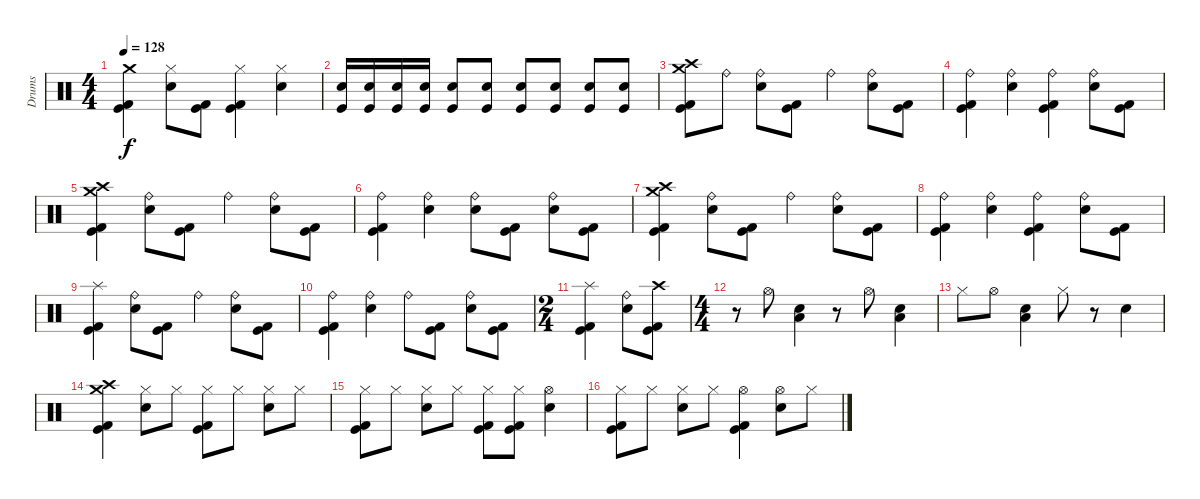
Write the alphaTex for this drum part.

\track ("Drums" "Drums") {instrument percussion}
\staff {score}
\articulation defaults
\ts (4 4)
\tempo 128
\clef neutral
\ks c
("Crash medium (hit)" "Kick (hit) 2" "Kick (hit)").4{dy f} ("Hi-Hat (closed)" "Electric Snare (hit)").8 ("Kick (hit) 2" "Kick (hit)").8 ("Hi-Hat (closed)" "Kick (hit) 2" "Kick (hit)").4 ("Hi-Hat (closed)" "Electric Snare (hit)").4 |
("Electric Snare (hit)" "Kick (hit)").16 ("Electric Snare (hit)" "Kick (hit)").16 ("Electric Snare (hit)" "Kick (hit)").16 ("Electric Snare (hit)" "Kick (hit)").16 ("Electric Snare (hit)" "Kick (hit)").8 ("Electric Snare (hit)" "Kick (hit)").8 ("Electric Snare (hit)" "Kick (hit)").8 ("Electric Snare (hit)" "Kick (hit)").8 ("Electric Snare (hit)" "Kick (hit)").8 ("Electric Snare (hit)" "Kick (hit)").8 |
("Crash medium (hit)" "Crash high (hit)" "Kick (hit) 2" "Kick (hit)").8 "Ride (bell)".8 ("Ride (bell)" "Electric Snare (hit)").8 ("Kick (hit) 2" "Kick (hit)").8 "Ride (bell)".4 ("Ride (bell)" "Electric Snare (hit)").8 ("Kick (hit) 2" "Kick (hit)").8 |
("Ride (bell)" "Kick (hit) 2" "Kick (hit)").4 ("Ride (bell)" "Electric Snare (hit)").4 ("Ride (bell)" "Kick (hit) 2" "Kick (hit)").4 ("Ride (bell)" "Electric Snare (hit)").8 ("Kick (hit) 2" "Kick (hit)").8 |
("Crash medium (hit)" "Crash high (hit)" "Kick (hit) 2" "Kick (hit)").4 ("Ride (bell)" "Electric Snare (hit)").8 ("Kick (hit) 2" "Kick (hit)").8 "Ride (bell)".4 ("Ride (bell)" "Electric Snare (hit)").8 ("Kick (hit) 2" "Kick (hit)").8 |
("Ride (bell)" "Kick (hit) 2" "Kick (hit)").4 ("Ride (bell)" "Electric Snare (hit)").4 ("Ride (bell)" "Electric Snare (hit)").8 ("Kick (hit) 2" "Kick (hit)").8 ("Ride (bell)" "Electric Snare (hit)").8 ("Kick (hit) 2" "Kick (hit)").8 |
("Crash medium (hit)" "Crash high (hit)" "Kick (hit) 2" "Kick (hit)").4 ("Ride (bell)" "Electric Snare (hit)").8 ("Kick (hit) 2" "Kick (hit)").8 "Ride (bell)".4 ("Ride (bell)" "Electric Snare (hit)").8 ("Kick (hit) 2" "Kick (hit)").8 |
("Ride (bell)" "Kick (hit) 2" "Kick (hit)").4 ("Ride (bell)" "Electric Snare (hit)").4 ("Ride (bell)" "Kick (hit) 2" "Kick (hit)").4 ("Ride (bell)" "Electric Snare (hit)").8 ("Kick (hit) 2" "Kick (hit)").8 |
("Splash (hit)" "Kick (hit) 2" "Kick (hit)").4 ("Ride (bell)" "Electric Snare (hit)").8 ("Kick (hit) 2" "Kick (hit)").8 "Ride (bell)".4 ("Ride (bell)" "Electric Snare (hit)").8 ("Kick (hit) 2" "Kick (hit)").8 |
("Ride (bell)" "Kick (hit) 2" "Kick (hit)").4 ("Ride (bell)" "Electric Snare (hit)").4 "Ride (bell)".8 ("Kick (hit) 2" "Kick (hit)").8 ("Ride (bell)" "Electric Snare (hit)").8 ("Kick (hit) 2" "Kick (hit)").8 |
\ts (2 4)
("Splash (hit)" "Kick (hit) 2" "Kick (hit)").4 ("Ride (bell)" "Electric Snare (hit)").8 ("Crash high (hit)" "Kick (hit) 2" "Kick (hit)").8 |
\ts (4 4)
r.8 "Hi-Hat (open)".8 ("Electric Snare (hit)" "Low Tom (hit)").4 r.8 "Hi-Hat (open)".8 ("Electric Snare (hit)" "Low Tom (hit)").4 |
"Hi-Hat (closed)".8 "Hi-Hat (open)".8 ("Electric Snare (hit)" "Low Tom (hit)").4 "Hi-Hat (closed)".8 r.8 "Electric Snare (hit)".4 |
("Crash medium (hit)" "Crash high (hit)" "Kick (hit) 2" "Kick (hit)").4 ("Hi-Hat (closed)" "Electric Snare (hit)").8 "Hi-Hat (closed)".8 ("Hi-Hat (closed)" "Kick (hit)" "Kick (hit) 2").8 "Hi-Hat (closed)".8 ("Hi-Hat (closed)" "Electric Snare (hit)").8 "Hi-Hat (closed)".8 |
("Hi-Hat (closed)" "Kick (hit) 2" "Kick (hit)").8 "Hi-Hat (closed)".8 ("Hi-Hat (closed)" "Electric Snare (hit)").8 "Hi-Hat (closed)".8 ("Hi-Hat (closed)" "Kick (hit) 2" "Kick (hit)").8 ("Hi-Hat (closed)" "Kick (hit) 2" "Kick (hit)").8 ("Hi-Hat (open)" "Electric Snare (hit)").4 |
("Hi-Hat (closed)" "Kick (hit) 2" "Kick (hit)").8 "Hi-Hat (closed)".8 ("Hi-Hat (closed)" "Electric Snare (hit)").8 "Hi-Hat (closed)".8 ("Hi-Hat (open)" "Kick (hit) 2" "Kick (hit)").4 ("Hi-Hat (open)" "Electric Snare (hit)").8 "Hi-Hat (closed)".8
